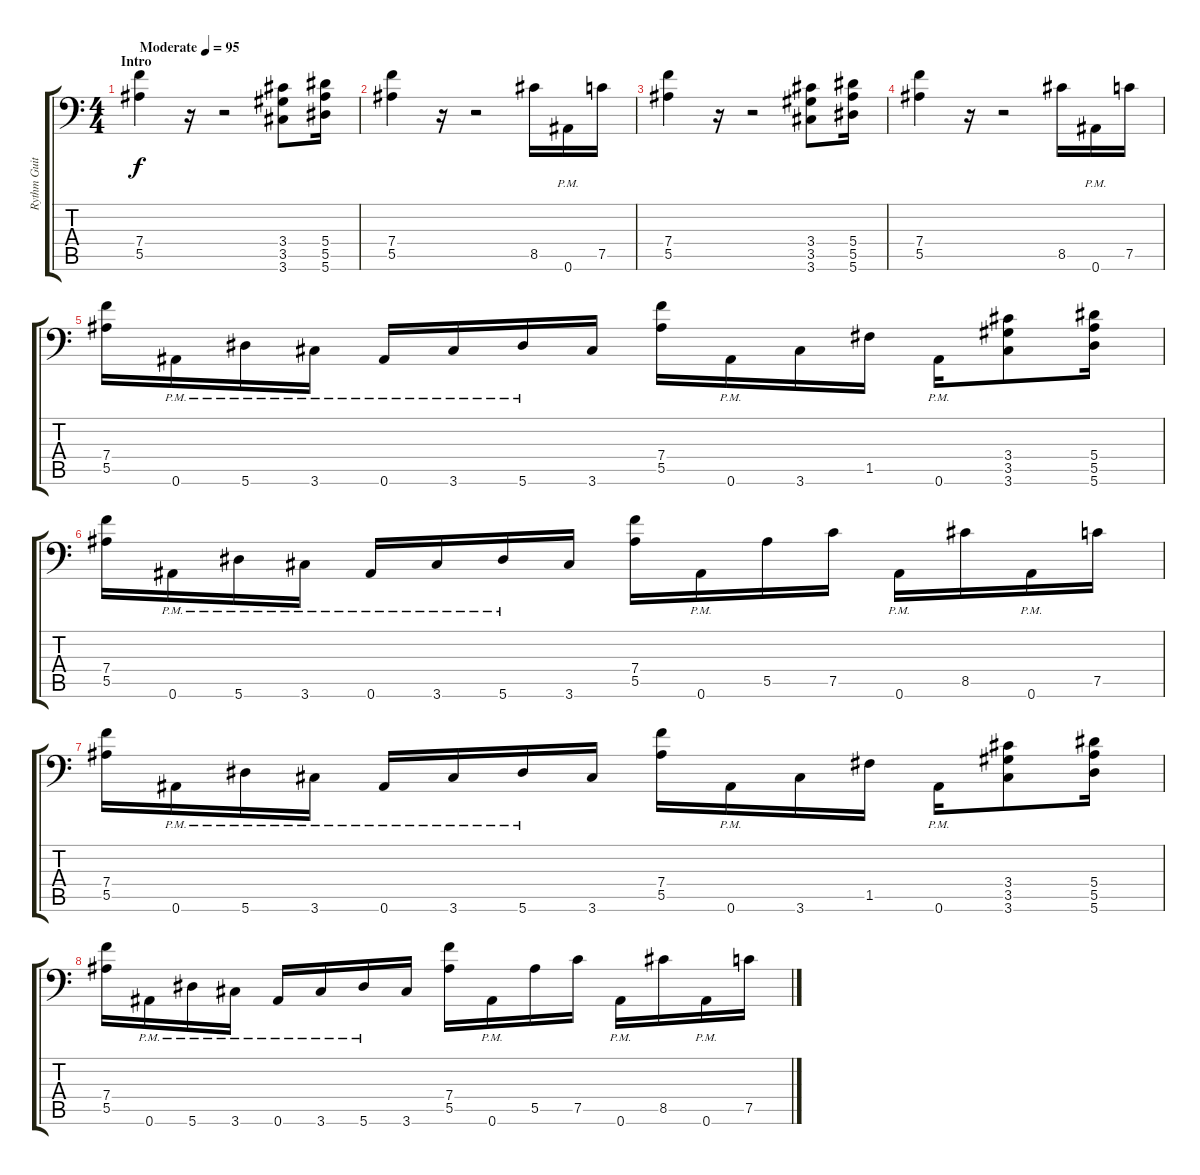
\track ("Rythm Guitar" "Rythm Guit") {instrument distortionguitar}
\staff {score tabs}
\tuning (C4 G3 Eb3 Bb2 F2 Bb1) {hide}
\ts (4 4)
\section ("" "Intro")
\tempo (95 "Moderate")
\clef f4
\ks c
(7.4 5.5).4{dy f instrument distortionguitar} r.16 r.2 (3.4 3.5 3.6).8 (5.4 5.5 5.6).16 |
(7.4 5.5).4 r.16 r.2 8.5.16 0.6{pm}.16 7.5.16 |
(7.4 5.5).4 r.16 r.2 (3.4 3.5 3.6).8 (5.4 5.5 5.6).16 |
(7.4 5.5).4 r.16 r.2 8.5.16 0.6{pm}.16 7.5.16 |
(7.4 5.5).16 0.6{pm}.16 5.6{pm}.16 3.6{pm}.16 0.6{pm}.16 3.6{pm}.16 5.6{pm}.16 3.6.16 (7.4 5.5).16 0.6{pm}.16 3.6.16 1.5.16 0.6{pm}.16 (3.4 3.5 3.6).8 (5.4 5.5 5.6).16 |
(7.4 5.5).16 0.6{pm}.16 5.6{pm}.16 3.6{pm}.16 0.6{pm}.16 3.6{pm}.16 5.6{pm}.16 3.6.16 (7.4 5.5).16 0.6{pm}.16 5.5.16 7.5.16 0.6{pm}.16 8.5.16 0.6{pm}.16 7.5.16 |
(7.4 5.5).16 0.6{pm}.16 5.6{pm}.16 3.6{pm}.16 0.6{pm}.16 3.6{pm}.16 5.6{pm}.16 3.6.16 (7.4 5.5).16 0.6{pm}.16 3.6.16 1.5.16 0.6{pm}.16 (3.4 3.5 3.6).8 (5.4 5.5 5.6).16 |
(7.4 5.5).16 0.6{pm}.16 5.6{pm}.16 3.6{pm}.16 0.6{pm}.16 3.6{pm}.16 5.6{pm}.16 3.6.16 (7.4 5.5).16 0.6{pm}.16 5.5.16 7.5.16 0.6{pm}.16 8.5.16 0.6{pm}.16 7.5.16
